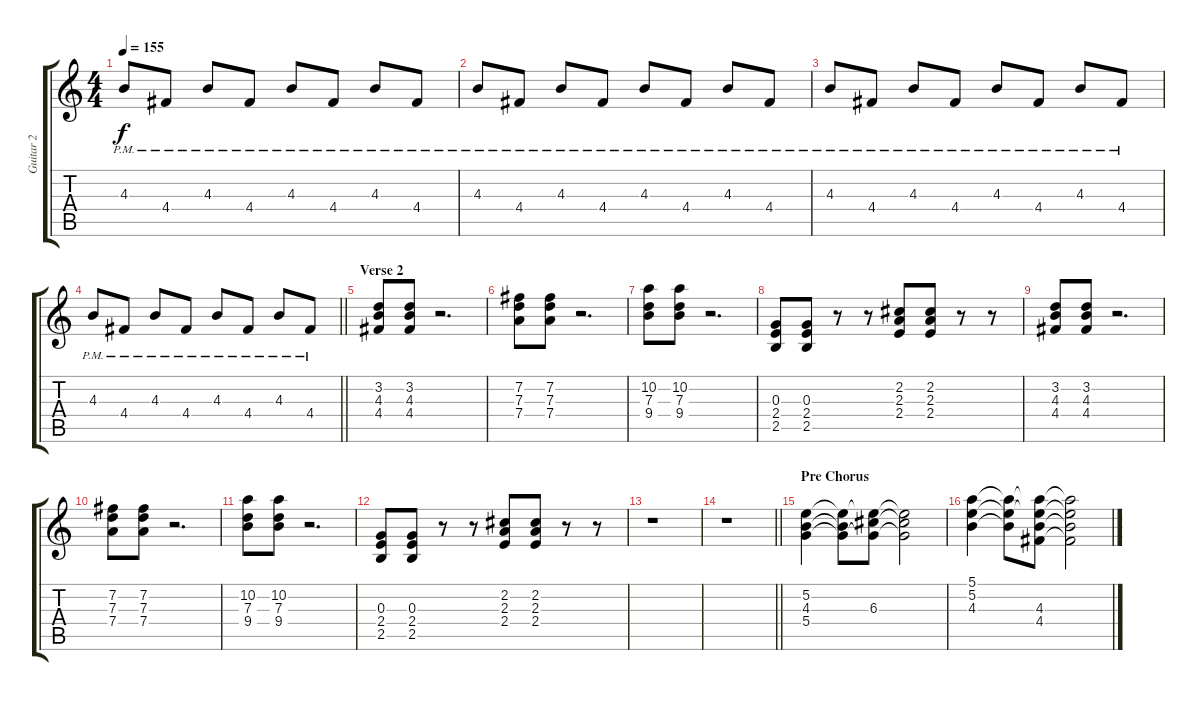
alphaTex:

\track ("Guitar 2" "Guitar 2") {instrument overdrivenguitar}
\staff {score tabs}
\tuning (E4 B3 G3 D3 A2 E2) {hide}
\ts (4 4)
\tempo 155
\clef g2
\ks c
4.3{pm}.8{dy f} 4.4{pm}.8 4.3{pm}.8 4.4{pm}.8 4.3{pm}.8 4.4{pm}.8 4.3{pm}.8 4.4{pm}.8 |
4.3{pm}.8 4.4{pm}.8 4.3{pm}.8 4.4{pm}.8 4.3{pm}.8 4.4{pm}.8 4.3{pm}.8 4.4{pm}.8 |
4.3{pm}.8 4.4{pm}.8 4.3{pm}.8 4.4{pm}.8 4.3{pm}.8 4.4{pm}.8 4.3{pm}.8 4.4{pm}.8 |
\barLineRight lightlight
4.3{pm}.8 4.4{pm}.8 4.3{pm}.8 4.4{pm}.8 4.3{pm}.8 4.4{pm}.8 4.3{pm}.8 4.4{pm}.8 |
\section ("" "Verse 2")
(3.2 4.3 4.4).8{instrument overdrivenguitar} (3.2 4.3 4.4).8 r.2{d} |
(7.2 7.3 7.4).8 (7.2 7.3 7.4).8 r.2{d} |
(10.2 7.3 9.4).8 (10.2 7.3 9.4).8 r.2{d} |
(0.3 2.4 2.5).8 (0.3 2.4 2.5).8 r.8 r.8 (2.2 2.3 2.4).8 (2.2 2.3 2.4).8 r.8 r.8 |
(3.2 4.3 4.4).8 (3.2 4.3 4.4).8 r.2{d} |
(7.2 7.3 7.4).8 (7.2 7.3 7.4).8 r.2{d} |
(10.2 7.3 9.4).8 (10.2 7.3 9.4).8 r.2{d} |
(0.3 2.4 2.5).8 (0.3 2.4 2.5).8 r.8 r.8 (2.2 2.3 2.4).8 (2.2 2.3 2.4).8 r.8 r.8 |
r.1 |
\barLineRight lightlight
r.1 |
\section ("" "Pre Chorus")
(5.2 4.3 5.4).4 (5.2{t} 4.3{t} 5.4{t}).8 (5.2{t} 6.3 5.4{t}).8 (5.2{t} 6.3{t} 5.4{t}).2 |
(5.1 5.2 4.3).4 (5.1{t} 5.2{t} 4.3{t}).8 (5.1{t} 5.2{t} 4.3 4.4).8 (5.1{t} 5.2{t} 4.3{t} 4.4{t}).2
